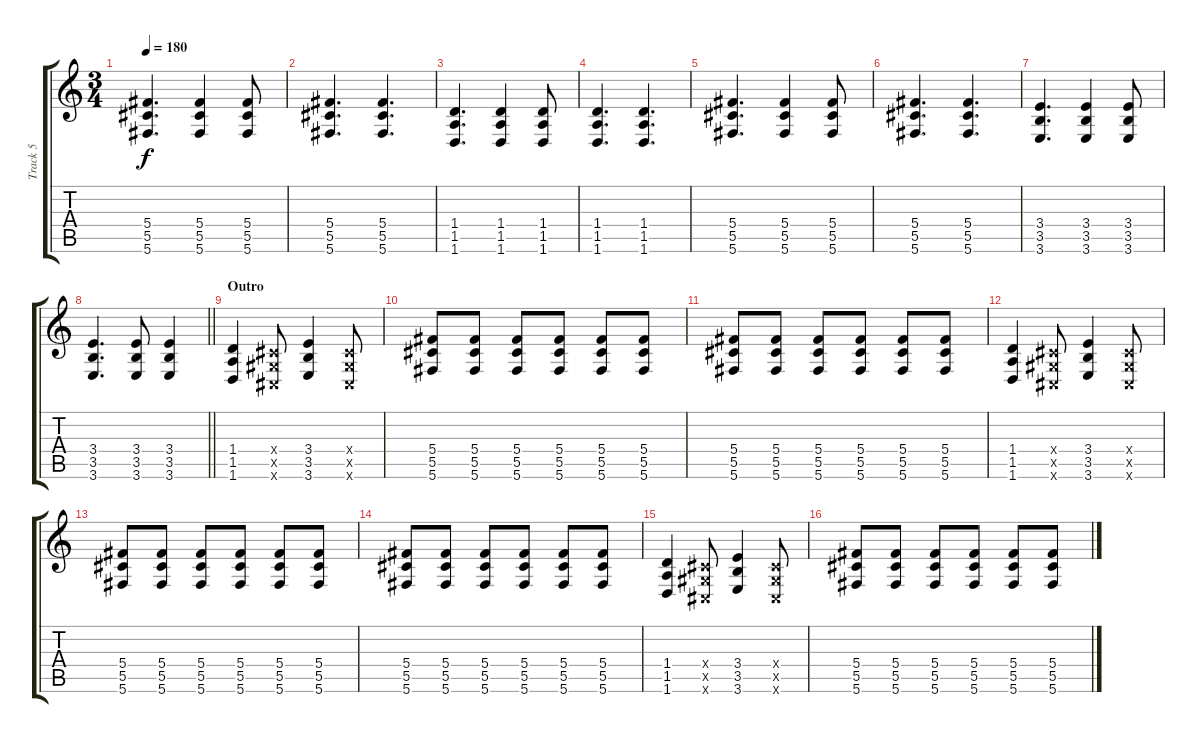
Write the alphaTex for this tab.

\track ("Track 5" "Track 5") {instrument distortionguitar}
\staff {score tabs}
\tuning (Eb4 Bb3 Gb3 Db3 Ab2 Db2) {hide}
\ts (3 4)
\tempo 180
\clef g2
\ks c
(5.4 5.5 5.6).4{d dy f} (5.4 5.5 5.6).4 (5.4 5.5 5.6).8 |
(5.4 5.5 5.6).4{d} (5.4 5.5 5.6).4{d} |
(1.4 1.5 1.6).4{d} (1.4 1.5 1.6).4 (1.4 1.5 1.6).8 |
(1.4 1.5 1.6).4{d} (1.4 1.5 1.6).4{d} |
(5.4 5.5 5.6).4{d} (5.4 5.5 5.6).4 (5.4 5.5 5.6).8 |
(5.4 5.5 5.6).4{d} (5.4 5.5 5.6).4{d} |
(3.4 3.5 3.6).4{d} (3.4 3.5 3.6).4 (3.4 3.5 3.6).8 |
\barLineRight lightlight
(3.4 3.5 3.6).4{d} (3.4 3.5 3.6).8 (3.4 3.5 3.6).4 |
\section ("" "Outro")
(1.4 1.5 1.6).4 (0.4{x} 0.5{x} 0.6{x}).8 (3.4 3.5 3.6).4 (0.4{x} 0.5{x} 0.6{x}).8 |
(5.4 5.5 5.6).8 (5.4 5.5 5.6).8 (5.4 5.5 5.6).8 (5.4 5.5 5.6).8 (5.4 5.5 5.6).8 (5.4 5.5 5.6).8 |
(5.4 5.5 5.6).8 (5.4 5.5 5.6).8 (5.4 5.5 5.6).8 (5.4 5.5 5.6).8 (5.4 5.5 5.6).8 (5.4 5.5 5.6).8 |
(1.4 1.5 1.6).4 (0.4{x} 0.5{x} 0.6{x}).8 (3.4 3.5 3.6).4 (0.4{x} 0.5{x} 0.6{x}).8 |
(5.4 5.5 5.6).8 (5.4 5.5 5.6).8 (5.4 5.5 5.6).8 (5.4 5.5 5.6).8 (5.4 5.5 5.6).8 (5.4 5.5 5.6).8 |
(5.4 5.5 5.6).8 (5.4 5.5 5.6).8 (5.4 5.5 5.6).8 (5.4 5.5 5.6).8 (5.4 5.5 5.6).8 (5.4 5.5 5.6).8 |
(1.4 1.5 1.6).4 (0.4{x} 0.5{x} 0.6{x}).8 (3.4 3.5 3.6).4 (0.4{x} 0.5{x} 0.6{x}).8 |
(5.4 5.5 5.6).8 (5.4 5.5 5.6).8 (5.4 5.5 5.6).8 (5.4 5.5 5.6).8 (5.4 5.5 5.6).8 (5.4 5.5 5.6).8
